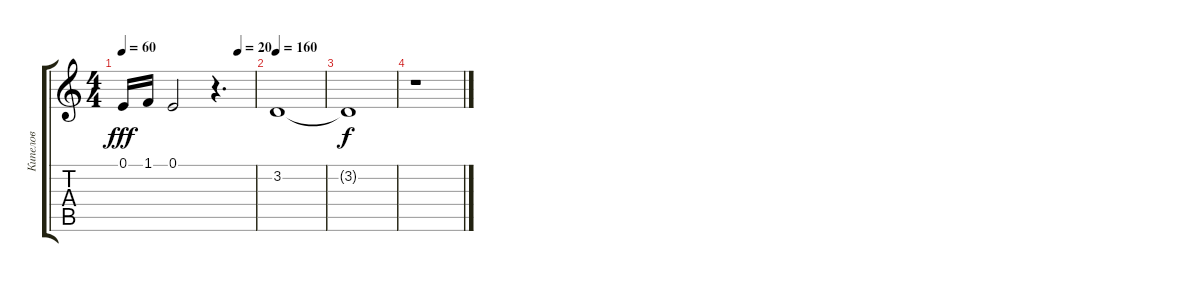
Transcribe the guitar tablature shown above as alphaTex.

\track ("Кипелов" "Кипелов") {instrument tenorsax}
\staff {score tabs}
\tuning (E4 B3 G3 D3 A2 E2) {hide}
\ts (4 4)
\tempo 60
\tempo (20 0.875)
\clef g2
\ks c
0.1.16{dy fff} 1.1.16 0.1.2 r.4{d} |
\tempo 160
3.2.1 |
3.2{t}.1{dy f} |
r.1
